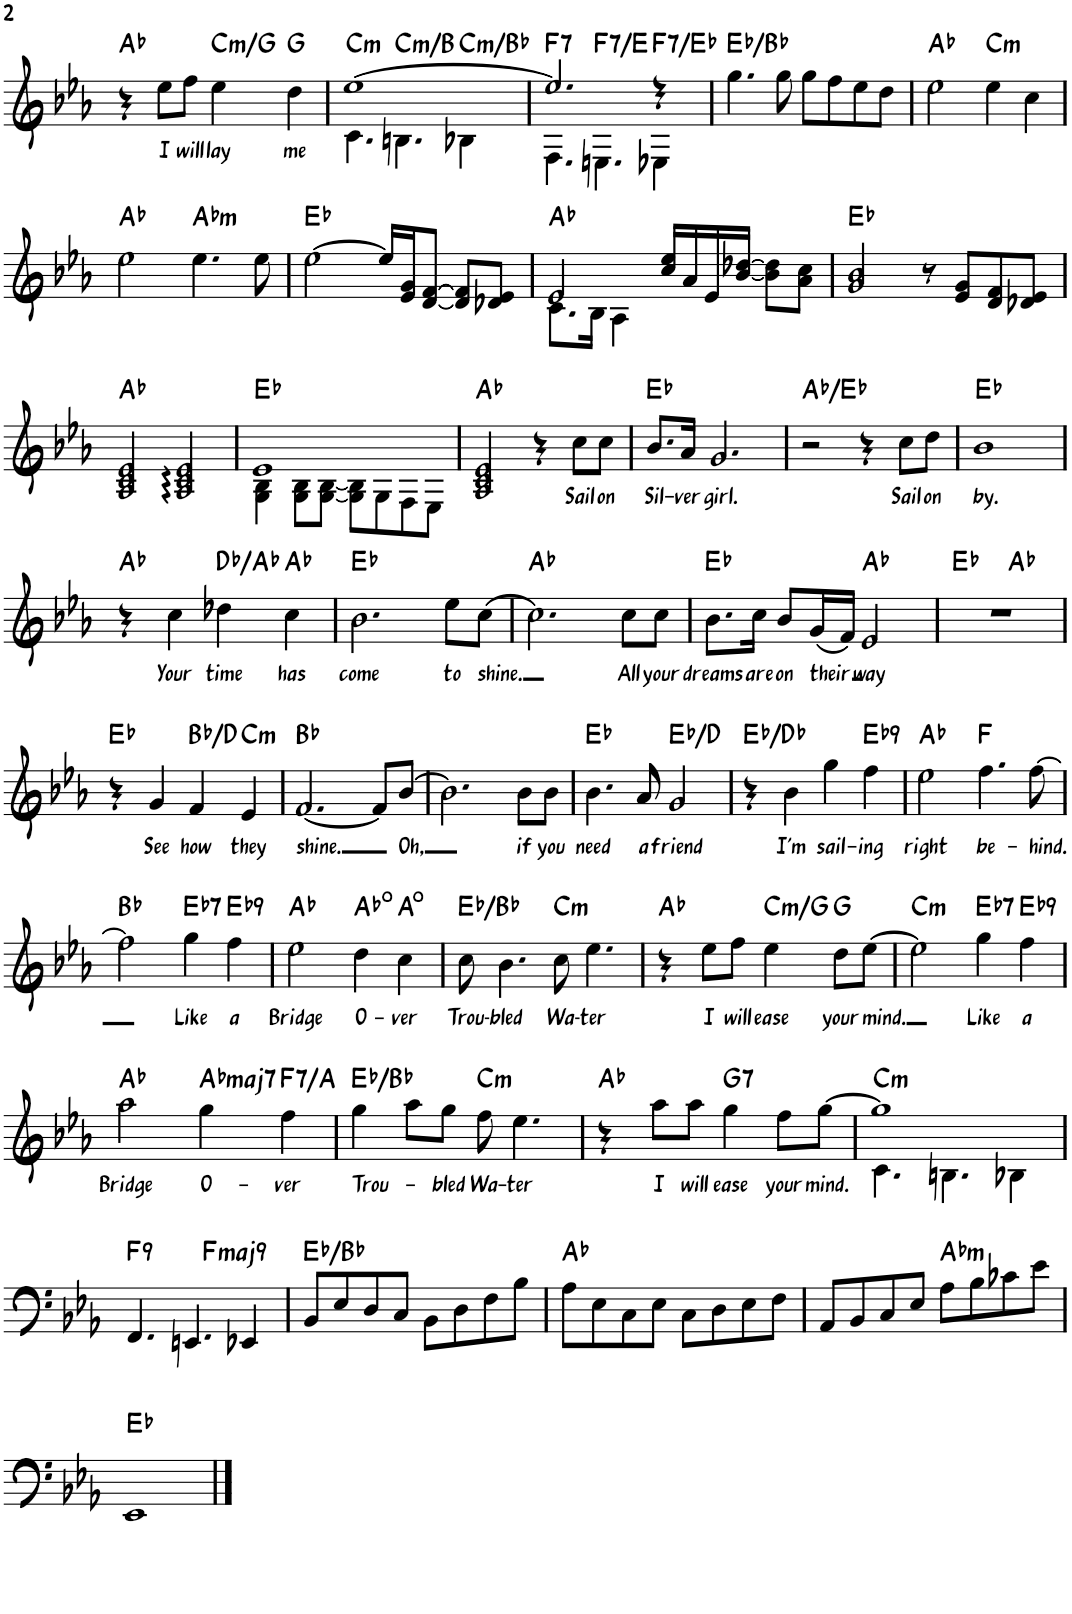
**kern	**text	**harte
*part1	*part1	*part1
*staff1	*staff1	*
*I"Piano	*	*
*I'Pno.	*	*
!!LO:PB:g=z
*clefG2	*	*
*k[b-e-a-]	*	*
*M4/4	*	*
=38	=38	=38
4r	.	Ab:maj
!	!LO:LY:b	!
8ee-\L	I	.
!	!LO:LY:b	!
8ff\J	will	.
!	!LO:LY:b	!LO:H:kt=m
4ee-\	lay	C:min/5
!	!LO:LY:b	!
4dd\	me	G:maj
=39	=39	=39
*^	*	*
!	!	!	!LO:H:kt=m
[1ee-	4.c\	.	C:min
!	!	!	!LO:H:kt=m
.	4.Bn\	.	C:min/7
!	!	!	!LO:H:kt=m
.	4B-X\	.	C:min/b7
=40	=40	=40	=40
!	!	!	!LO:H:kt=7
2.ee-/]	4.F\	.	F:7
!	!	!	!LO:H:kt=7
.	4.En\	.	F:7/7
!	!	!	!LO:H:kt=7
4r	4E-X\	.	F:7/b7
*v	*v	*	*
=41	=41	=41
4.gg\	.	Eb:maj/5
8gg\	.	.
8gg\L	.	.
8ff\	.	.
8ee-\	.	.
8dd\J	.	.
=42	=42	=42
2ee-\	.	Ab:maj
!	!	!LO:H:kt=m
4ee-\	.	C:min
4cc\	.	.
!!LO:LB:g=z
=43	=43	=43
2ee-\	.	Ab:maj
!	!	!LO:H:kt=m
4.ee-\	.	Ab:min
8ee-\	.	.
=44	=44	=44
[2ee-\	.	Eb:maj
16ee-/LL]	.	.
16e-/ 16g/J	.	.
[8d/ [8f/J	.	.
8d/] 8f/]L	.	.
8d-X/ 8e-/J	.	.
=45	=45	=45
*^	*	*
2e-/	8.c\L	.	Ab:maj
.	16B-\Jk	.	.
.	4A-\	.	.
16cc/ 16ee-/LL	2ryy	.	.
16a-/	.	.	.
16e-/	.	.	.
[16b-/ [16dd-X/JJ	.	.	.
8b-\] 8dd-\]L	.	.	.
8a-\ 8cc\J	.	.	.
*v	*v	*	*
=46	=46	=46
2g/ 2b-/	.	Eb:maj
8r	.	.
8e-/ 8g/L	.	.
8d/ 8f/	.	.
8d-X/ 8e-/J	.	.
!!LO:LB:g=z
=47	=47	=47
2A-/ 2c/ 2e-/	.	Ab:maj
2A-/ 2c/ 2e-/	.	.
=48	=48	=48
*^	*	*
1e-	4G\ 4B-\	.	Eb:maj
.	8G\ 8B-\L	.	.
.	[8G\ [8B-\J	.	.
.	8G\] 8B-\]L	.	.
.	8G\	.	.
.	8F\	.	.
.	8E-\J	.	.
*v	*v	*	*
=49	=49	=49
2A-/ 2c/ 2e-/	.	Ab:maj
4r	.	.
!	!LO:LY:b	!
8cc\L	Sail	.
!	!LO:LY:b	!
8cc\J	on	.
=50	=50	=50
!	!LO:LY:b	!
8.b-/L	Sil-	Eb:maj
!	!LO:LY:b	!
16a-/Jk	-ver	.
!	!LO:LY:b	!
2.g/	girl.	.
=51	=51	=51
2r	.	Ab:maj/5
4r	.	.
!	!LO:LY:b	!
8cc\L	Sail	.
!	!LO:LY:b	!
8dd\J	on	.
=52	=52	=52
!	!LO:LY:b	!
1b-	by.	Eb:maj
!!LO:LB:g=z
=53	=53	=53
4r	.	Ab:maj
!	!LO:LY:b	!
4cc\	Your	.
!	!LO:LY:b	!
4dd-X\	time	Db:maj/5
!	!LO:LY:b	!
4cc\	has	Ab:maj
=54	=54	=54
!	!LO:LY:b	!
2.b-\	come	Eb:maj
!	!LO:LY:b	!
8ee-\L	to	.
!	!LO:LY:b	!
[8cc\J	shine.	.
=55	=55	=55
2.cc\]	.	Ab:maj
!	!LO:LY:b	!
8cc\L	All	.
!	!LO:LY:b	!
8cc\J	your	.
=56	=56	=56
!	!LO:LY:b	!
8.b-\L	dreams	Eb:maj
!	!LO:LY:b	!
16cc\Jk	are	.
!	!LO:LY:b	!
8b-/L	on	.
!	!LO:LY:b	!
(16g/L	their	.
16f/JJ)	.	.
!	!LO:LY:b	!
2e-/	way	Ab:maj
=57	=57	=57
*^	*	*
1r	2ryy	.	Eb:maj
.	2ryy	.	Ab:maj
*v	*v	*	*
!!LO:LB:g=z
=58	=58	=58
4r	.	Eb:maj
!	!LO:LY:b	!
4g/	See	.
!	!LO:LY:b	!
4f/	how	Bb:maj/3
!	!LO:LY:b	!LO:H:kt=m
4e-/	they	C:min
=59	=59	=59
!	!LO:LY:b	!
[2.f/	shine.	Bb:maj
8f/L]	.	.
!	!LO:LY:b	!
[8b-/J	Oh,	.
=60	=60	=60
2.b-\]	.	.
!	!LO:LY:b	!
8b-\L	if	.
!	!LO:LY:b	!
8b-\J	you	.
=61	=61	=61
!	!LO:LY:b	!
4.b-\	need	Eb:maj
!	!LO:LY:b	!
8a-/	a	.
!	!LO:LY:b	!
2g/	friend	Eb:maj/7
=62	=62	=62
4r	.	Eb:maj/b7
!	!LO:LY:b	!
4b-\	I'm	.
!	!LO:LY:b	!
4gg\	sail-	.
!	!LO:LY:b	!LO:H:kt=9
4ff\	-ing	Eb:9
=63	=63	=63
!	!LO:LY:b	!
2ee-\	right	Ab:maj
!	!LO:LY:b	!
4.ff\	be-	F:maj
!	!LO:LY:b	!
[8ff\	-hind.	.
!!LO:LB:g=z
=64	=64	=64
2ff\]	.	Bb:maj
!	!LO:LY:b	!LO:H:kt=7
4gg\	Like	Eb:7
!	!LO:LY:b	!LO:H:kt=9
4ff\	a	Eb:9
=65	=65	=65
!	!LO:LY:b	!
2ee-\	Bridge	Ab:maj
!	!LO:LY:b	!
4dd\	O-	Ab:dim
!	!LO:LY:b	!
4cc\	-ver	A:dim
=66	=66	=66
!	!LO:LY:b	!
8cc\	Trou-	Eb:maj/5
!	!LO:LY:b	!
4.b-\	-bled	.
!	!LO:LY:b	!LO:H:kt=m
8cc\	Wa-	C:min
!	!LO:LY:b	!
4.ee-\	-ter	.
=67	=67	=67
4r	.	Ab:maj
!	!LO:LY:b	!
8ee-\L	I	.
!	!LO:LY:b	!
8ff\J	will	.
!	!LO:LY:b	!LO:H:kt=m
4ee-\	ease	C:min/5
!	!LO:LY:b	!
8dd\L	your	G:maj
!	!LO:LY:b	!
[8ee-\J	mind.	.
=68	=68	=68
!	!	!LO:H:kt=m
2ee-\]	.	C:min
!	!LO:LY:b	!LO:H:kt=7
4gg\	Like	Eb:7
!	!LO:LY:b	!LO:H:kt=9
4ff\	a	Eb:9
!!LO:LB:g=z
=69	=69	=69
!	!LO:LY:b	!
2aa-\	Bridge	Ab:maj
!	!LO:LY:b	!LO:H:kt=maj7
4gg\	O-	Ab:maj7
!	!LO:LY:b	!LO:H:kt=7
4ff\	-ver	F:7/3
=70	=70	=70
!	!LO:LY:b	!
4gg\	Trou-	Eb:maj/5
8aa-\L	.	.
!	!LO:LY:b	!
8gg\J	-bled	.
!	!LO:LY:b	!LO:H:kt=m
8ff\	Wa-	C:min
!	!LO:LY:b	!
4.ee-\	-ter	.
=71	=71	=71
4r	.	Ab:maj
!	!LO:LY:b	!
8aa-\L	I	.
!	!LO:LY:b	!
8aa-\J	will	.
!	!LO:LY:b	!LO:H:kt=7
4gg\	ease	G:7
!	!LO:LY:b	!
8ff\L	your	.
!	!LO:LY:b	!
[>8gg\J	mind.	.
=72	=72	=72
*^	*	*
!	!	!	!LO:H:kt=m
1gg]	4.c\	.	C:min
.	4.Bn\	.	.
.	4B-X\	.	.
!!LO:LB:g=z	!!
=73	=73	=73	=73
!	!	!	!LO:H:kt=9
4.FF/	2ryy	.	F:9
4.EEn/	.	.	.
!	!	!	!LO:H:kt=maj9
.	2ryy	.	F:maj9
4EE-X/	.	.	.
*v	*v	*	*
=74	=74	=74
8BB-/L	.	Eb:maj/5
8E-/	.	.
8D/	.	.
8C/J	.	.
8BB-\L	.	.
8D\	.	.
8F\	.	.
8B-\J	.	.
=75	=75	=75
8A-\L	.	Ab:maj
8E-\	.	.
8C\	.	.
8E-\J	.	.
8C\L	.	.
8D\	.	.
8E-\	.	.
8F\J	.	.
=76	=76	=76
8AA-/L	.	.
8BB-/	.	.
8C/	.	.
8E-/J	.	.
!	!	!LO:H:kt=m
8A-\L	.	Ab:min
8B-\	.	.
8c-X\	.	.
8e-\J	.	.
!!LO:LB:g=z
=77	=77	=77
1EE-	.	Eb:maj
==	==	==
*-	*-	*-
